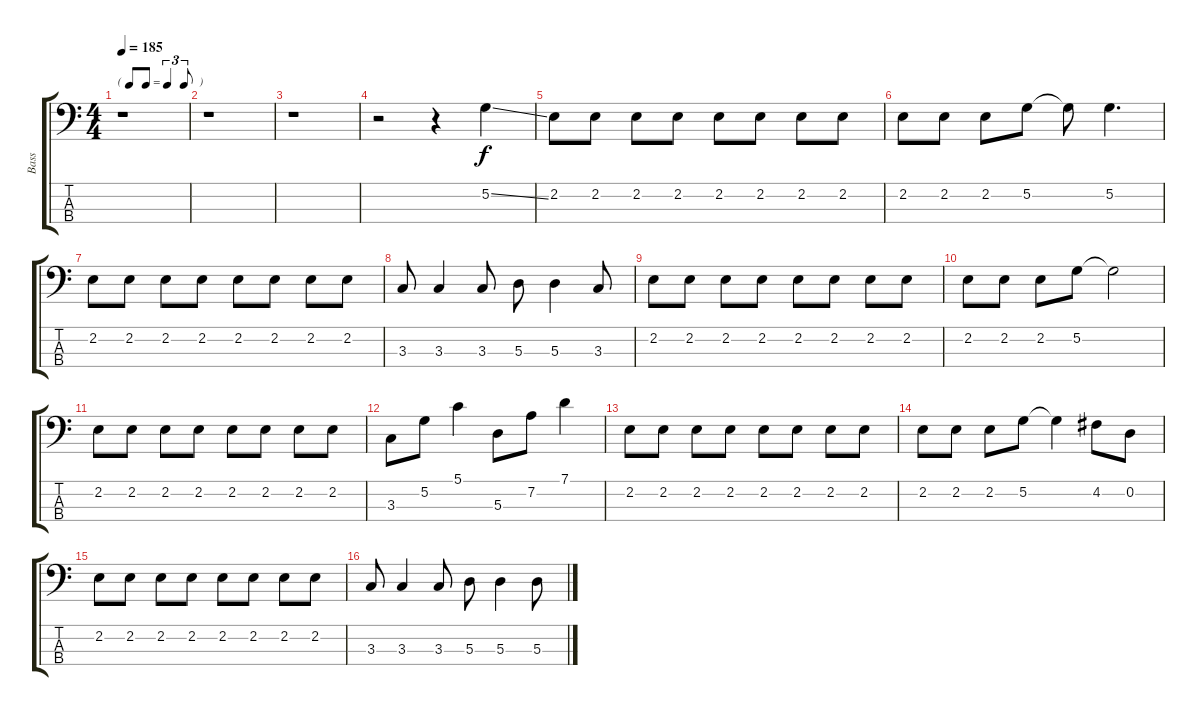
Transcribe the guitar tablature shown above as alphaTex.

\track ("Bass" "Bass") {instrument electricbassfinger}
\staff {score tabs}
\tuning (G2 D2 A1 E1) {hide}
\ts (4 4)
\tf triplet8th
\tempo 185
\clef f4
\ks c
r.1{dy f instrument electricbassfinger} |
r.1 |
r.1 |
r.2 r.4 5.2{ss}.4 |
2.2.8 2.2.8 2.2.8 2.2.8 2.2.8 2.2.8 2.2.8 2.2.8 |
2.2.8 2.2.8 2.2.8 5.2.8 5.2{t}.8 5.2.4{d} |
2.2.8 2.2.8 2.2.8 2.2.8 2.2.8 2.2.8 2.2.8 2.2.8 |
3.3.8 3.3.4 3.3.8 5.3.8 5.3.4 3.3.8 |
2.2.8 2.2.8 2.2.8 2.2.8 2.2.8 2.2.8 2.2.8 2.2.8 |
2.2.8 2.2.8 2.2.8 5.2.8 5.2{t}.2 |
2.2.8 2.2.8 2.2.8 2.2.8 2.2.8 2.2.8 2.2.8 2.2.8 |
3.3.8 5.2.8 5.1.4 5.3.8 7.2.8 7.1.4 |
2.2.8 2.2.8 2.2.8 2.2.8 2.2.8 2.2.8 2.2.8 2.2.8 |
2.2.8 2.2.8 2.2.8 5.2.8 5.2{t}.4 4.2.8 0.2.8 |
2.2.8 2.2.8 2.2.8 2.2.8 2.2.8 2.2.8 2.2.8 2.2.8 |
3.3.8 3.3.4 3.3.8 5.3.8 5.3.4 5.3.8
